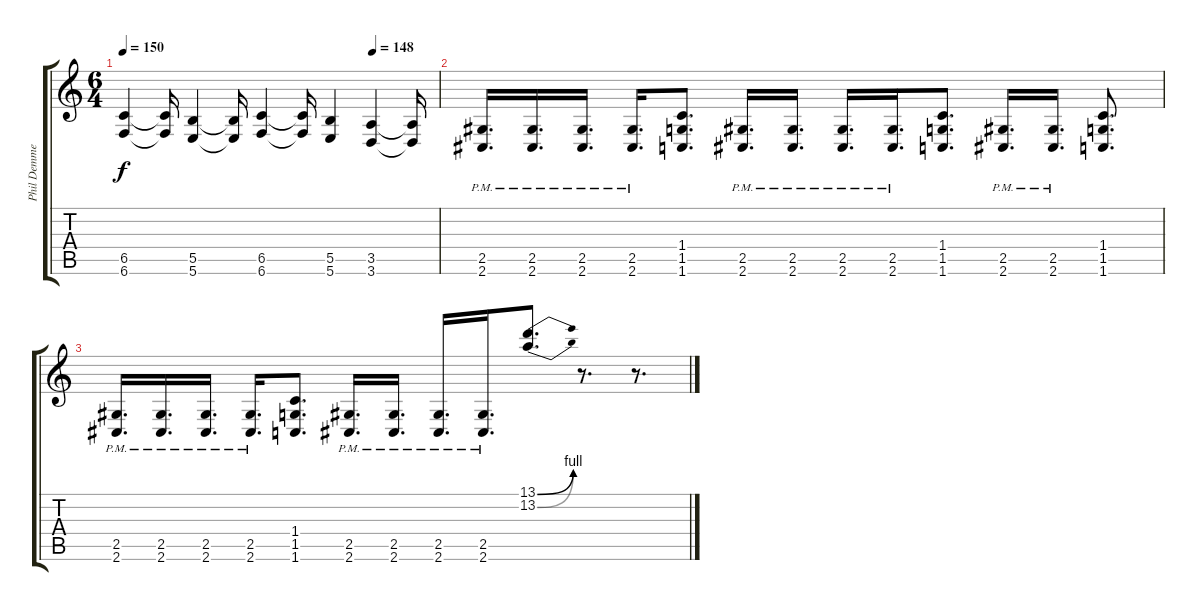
\track ("Phil Demmel" "Phil Demme") {instrument overdrivenguitar}
\staff {score tabs}
\tuning (Db4 Ab3 E3 B2 Gb2 B1) {hide}
\ts (6 4)
\tempo 150
\tempo (148 0.7916666666666666)
\clef g2
\ks c
(6.5 6.6).4{dy f} (6.5{t} 6.6{t}).16 (5.5 5.6).4 (5.5{t} 5.6{t}).16 (6.5 6.6).4 (6.5{t} 6.6{t}).16 (5.5 5.6).4 (3.5 3.6).4 (3.5{t} 3.6{t}).16 |
(2.5{pm} 2.6{pm}).16{d} (2.5{pm} 2.6{pm}).16{d} (2.5{pm} 2.6{pm}).16{d} (2.5{pm} 2.6{pm}).16{d} (1.4 1.5 1.6).8{d} (2.5{pm} 2.6{pm}).16{d} (2.5{pm} 2.6{pm}).16{d} (2.5{pm} 2.6{pm}).16{d} (2.5{pm} 2.6{pm}).16{d} (1.4 1.5 1.6).8{d} (2.5{pm} 2.6{pm}).16{d} (2.5{pm} 2.6{pm}).16{d} (1.4 1.5 1.6).8{d} |
(2.5{pm} 2.6{pm}).16{d} (2.5{pm} 2.6{pm}).16{d} (2.5{pm} 2.6{pm}).16{d} (2.5{pm} 2.6{pm}).16{d} (1.4 1.5 1.6).8{d} (2.5{pm} 2.6{pm}).16{d} (2.5{pm} 2.6{pm}).16{d} (2.5 2.6{pm}).16{d} (2.5{pm} 2.6{pm}).16{d} (13.1{be (bend 0 0 60 4)} 13.2{be (bend 0 0 60 4)}).8{d} r.8{d} r.8{d}
